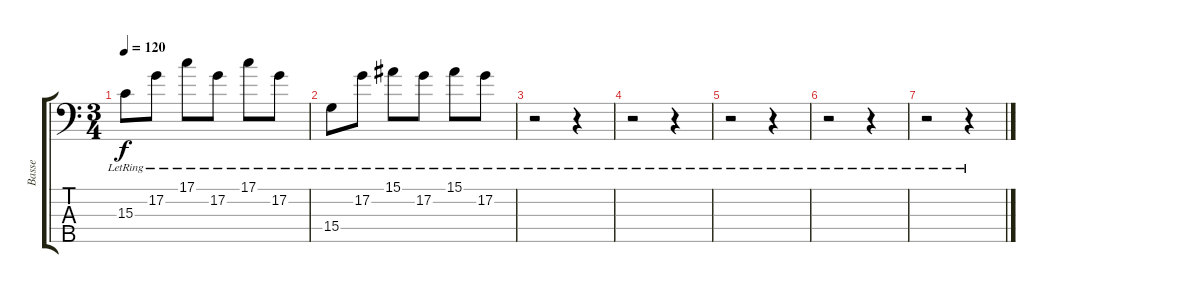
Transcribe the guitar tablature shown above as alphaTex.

\track ("Basse" "Basse") {instrument electricbassfinger}
\staff {score tabs}
\tuning (G2 D2 A1 E1 B0) {hide}
\ts (3 4)
\tempo 120
\clef f4
\ks c
15.3{lr}.8{dy f} 17.2{lr}.8 17.1{lr}.8 17.2{lr}.8 17.1{lr}.8 17.2{lr}.8 |
15.4{lr}.8 17.2{lr}.8 15.1{lr}.8 17.2{lr}.8 15.1{lr}.8 17.2{lr}.8 |
r.2 r.4 |
r.2 r.4 |
r.2 r.4 |
r.2 r.4 |
r.2 r.4
